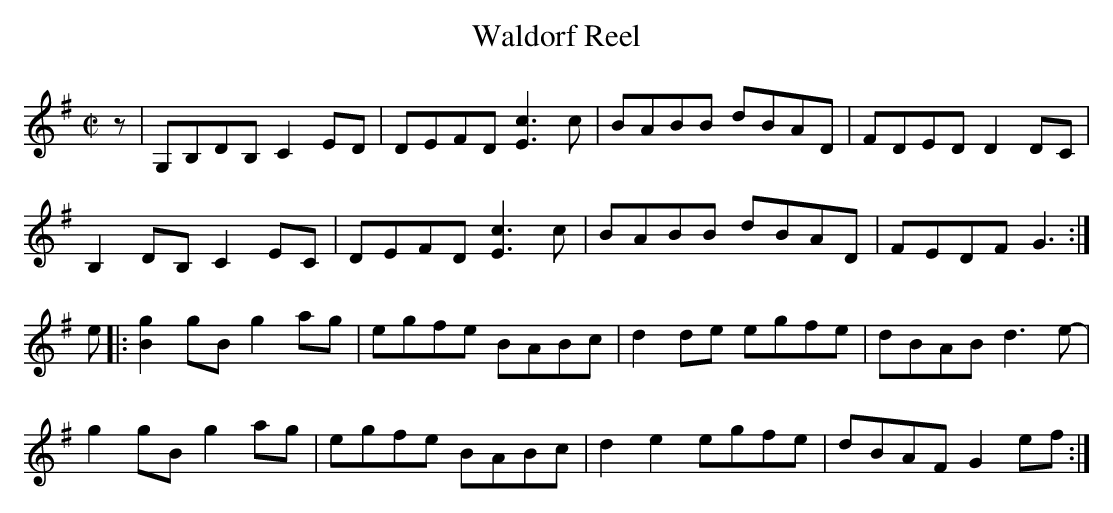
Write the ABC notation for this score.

X:1
T:Waldorf Reel
M:C|
L:1/8
K:G
z|G,B,DB, C2ED|DEFD [E3c3]c|BABB dBAD|FDED D2DC|
B,2DB, C2EC|DEFD [E3c3]c|BABB dBAD|FEDF G3:|
e|:[B2g2]gB  g2ag|egfe BABc|d2 de egfe| dBAB d3e-|
g2 gB g2ag|egfe BABc|d2e2 egfe|dBAF G2ef:|]
